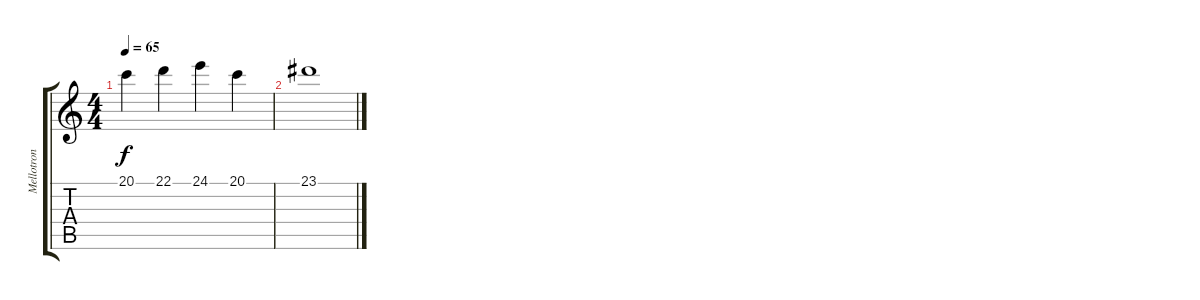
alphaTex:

\track ("Mellotron Strings II (Ian McDonald)" "Mellotron ") {instrument stringensemble1}
\staff {score tabs}
\tuning (E4 B3 G3 D3 A2 E2) {hide}
\ts (4 4)
\tempo 65
\clef g2
\ks c
20.1.4{dy f} 22.1.4 24.1.4 20.1.4 |
23.1.1
